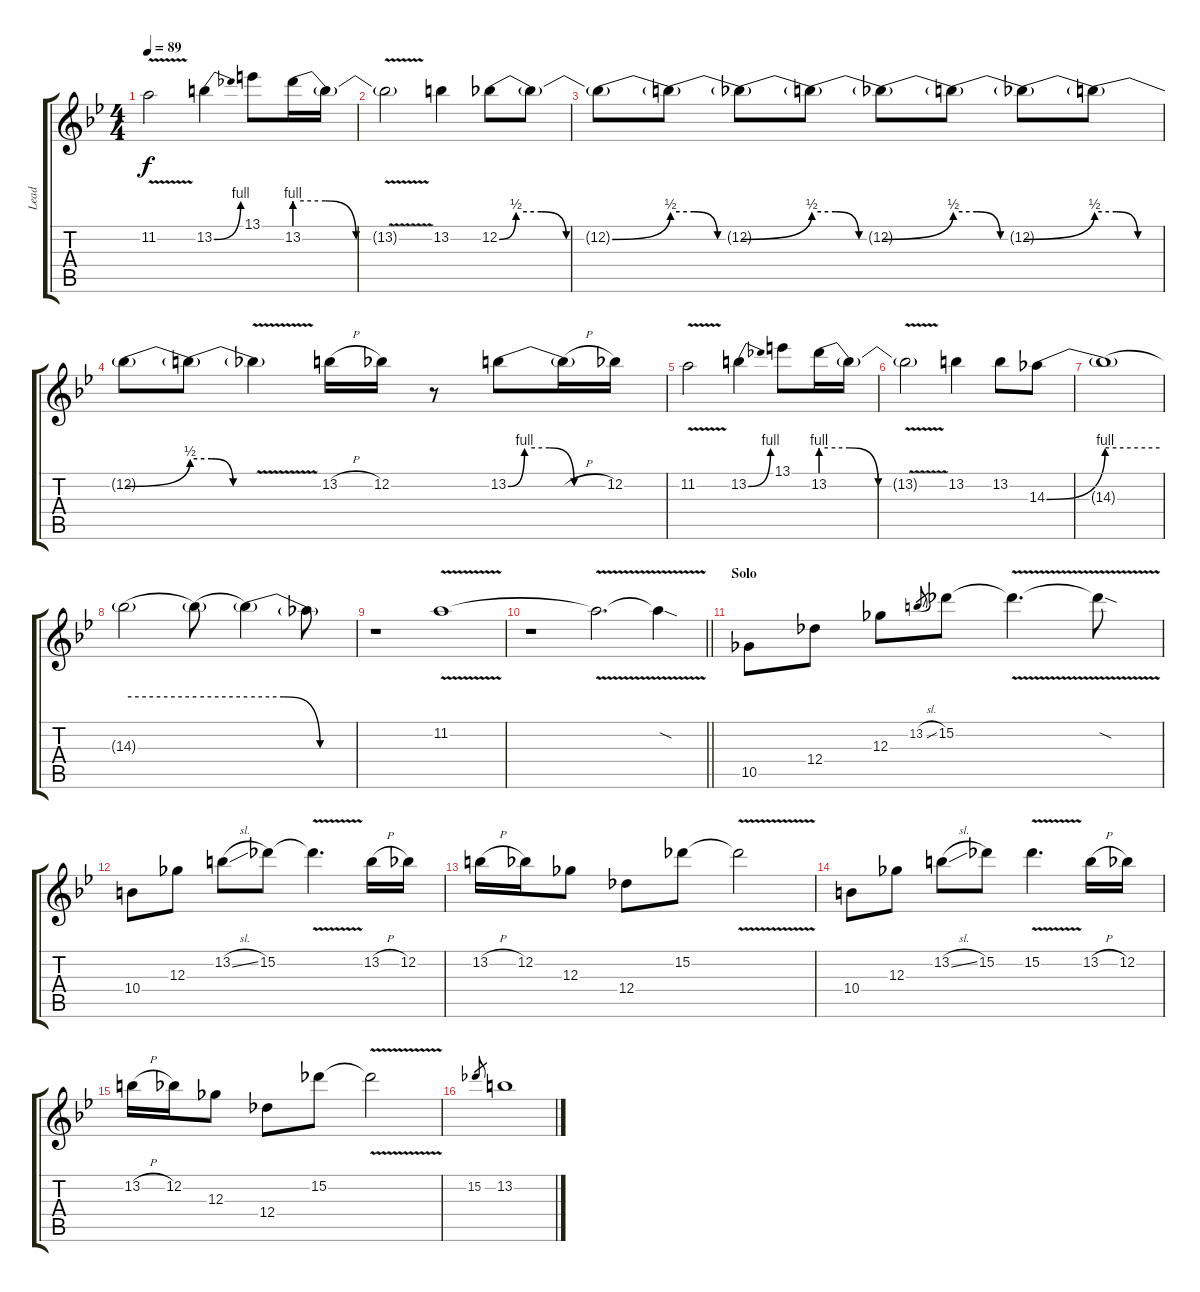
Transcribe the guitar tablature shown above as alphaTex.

\track ("Lead" "Lead") {instrument distortionguitar}
\staff {score tabs}
\tuning (Eb4 Bb3 Gb3 Db3 Ab2 Eb2) {hide}
\ts (4 4)
\tempo 89
\clef g2
\ks bb
11.2{v}.2{dy f} 13.2{be (bend 0 0 60 4)}.4 13.1.8 13.2{be (custom 0 4 20 4 40 0 60 0)}.16 13.2{t}.16 |
13.2{v t}.2 13.2.4 12.2{be (custom 0 0 10 2 25 2 40 0 60 0)}.8 12.2{t}.8 |
12.2{be (bend 0 0 60 2) t}.8 12.2{be (custom 0 2 20 2 40 0 60 0) t}.8 12.2{be (bend 0 0 60 2) t}.8 12.2{be (custom 0 2 20 2 40 0 60 0) t}.8 12.2{be (bend 0 0 60 2) t}.8 12.2{be (custom 0 2 20 2 40 0 60 0) t}.8 12.2{be (bend 0 0 60 2) t}.8 12.2{be (custom 0 2 20 2 40 0 60 0) t}.8 |
12.2{be (bend 0 0 60 2) t}.8 12.2{be (custom 0 2 20 2 40 0 60 0) t}.8 12.2{v t}.4 13.2{h}.16 12.2.16 r.8 13.2{be (custom 0 0 10 4 25 4 40 0 60 0)}.8 13.2{h t}.16 12.2.16 |
11.2{v}.2 13.2{be (bend 0 0 60 4)}.4 13.1.8 13.2{be (custom 0 4 20 4 40 0 60 0)}.16 13.2{t}.16 |
13.2{v t}.2 13.2.4 13.2.8 14.3{be (bend 0 0 60 4)}.8 |
14.3{be (hold 0 4 60 4) t}.1 |
14.3{be (hold 0 4 60 4) t}.2 14.3{be (hold 0 4 60 4) t}.8 14.3{be (custom 0 4 20 4 40 0 60 0) t}.4 14.3{t}.8 |
r.1 11.2{v}.1 |
\barLineRight lightlight
r.1 11.2{v t}.2{d} 11.2{sod t}.4 |
\section ("" "Solo")
10.5.8 12.4.8 12.3.8 13.2{sl}.8{gr} 15.2.8 15.2{v t}.4{d} 15.2{sod t}.8 |
10.4.8 12.3.8 13.2{sl}.8 15.2.8 15.2{v t}.4{d} 13.2{h}.16 12.2.16 |
13.2{h}.16 12.2.16 12.3.8 12.4.8 15.2.8 15.2{v t}.2 |
10.4.8 12.3.8 13.2{sl}.8 15.2.8 15.2{v}.4{d} 13.2{h}.16 12.2.16 |
13.2{h}.16 12.2.16 12.3.8 12.4.8 15.2.8 15.2{v t}.2 |
15.2.8{gr} 13.2.1
